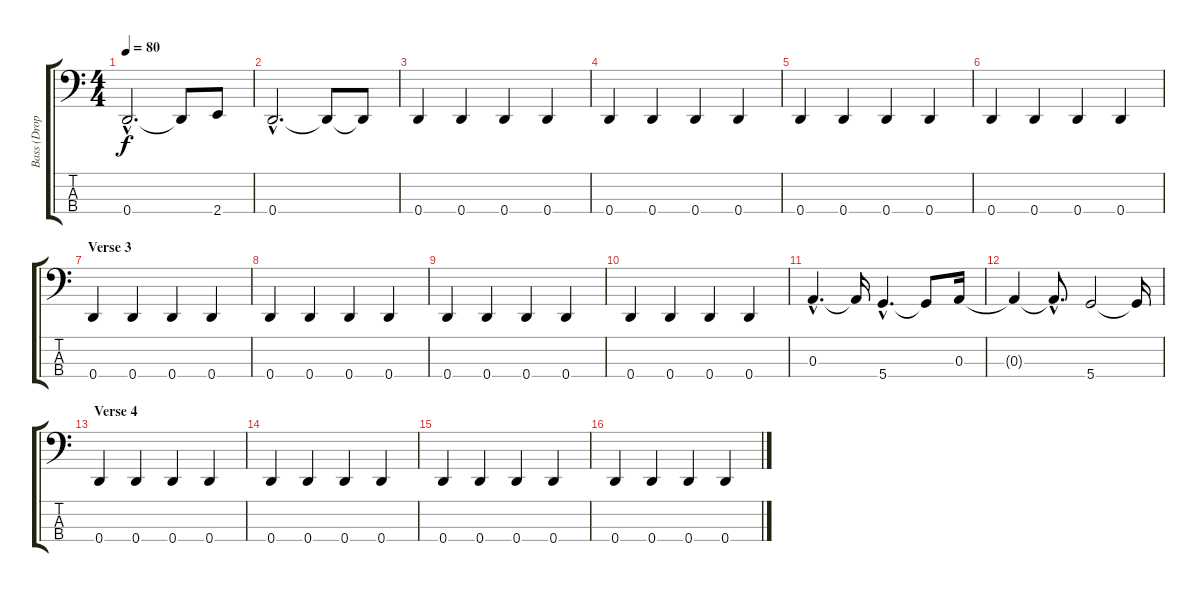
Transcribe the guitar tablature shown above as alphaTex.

\track ("Bass (Drop D)" "Bass (Drop") {instrument electricbassfinger}
\staff {score tabs}
\tuning (G2 D2 A1 D1) {hide}
\ts (4 4)
\tempo 80
\clef f4
\ks c
0.4{hac}.2{d dy f} 0.4{t}.8 2.4.8 |
0.4{hac}.2{d} 0.4{t}.8 0.4{t}.8 |
0.4.4 0.4.4 0.4.4 0.4.4 |
0.4.4 0.4.4 0.4.4 0.4.4 |
0.4.4 0.4.4 0.4.4 0.4.4 |
0.4.4 0.4.4 0.4.4 0.4.4 |
\section ("" "Verse 3")
0.4.4 0.4.4 0.4.4 0.4.4 |
0.4.4 0.4.4 0.4.4 0.4.4 |
0.4.4 0.4.4 0.4.4 0.4.4 |
0.4.4 0.4.4 0.4.4 0.4.4 |
0.3{hac}.4{d} 0.3{t}.16 5.4{hac}.4{d} 5.4{t}.8 0.3.16 |
0.3{t}.4 0.3{hac t}.8{d} 5.4.2 5.4{t}.16 |
\section ("" "Verse 4")
0.4.4 0.4.4 0.4.4 0.4.4 |
0.4.4 0.4.4 0.4.4 0.4.4 |
0.4.4 0.4.4 0.4.4 0.4.4 |
0.4.4 0.4.4 0.4.4 0.4.4
